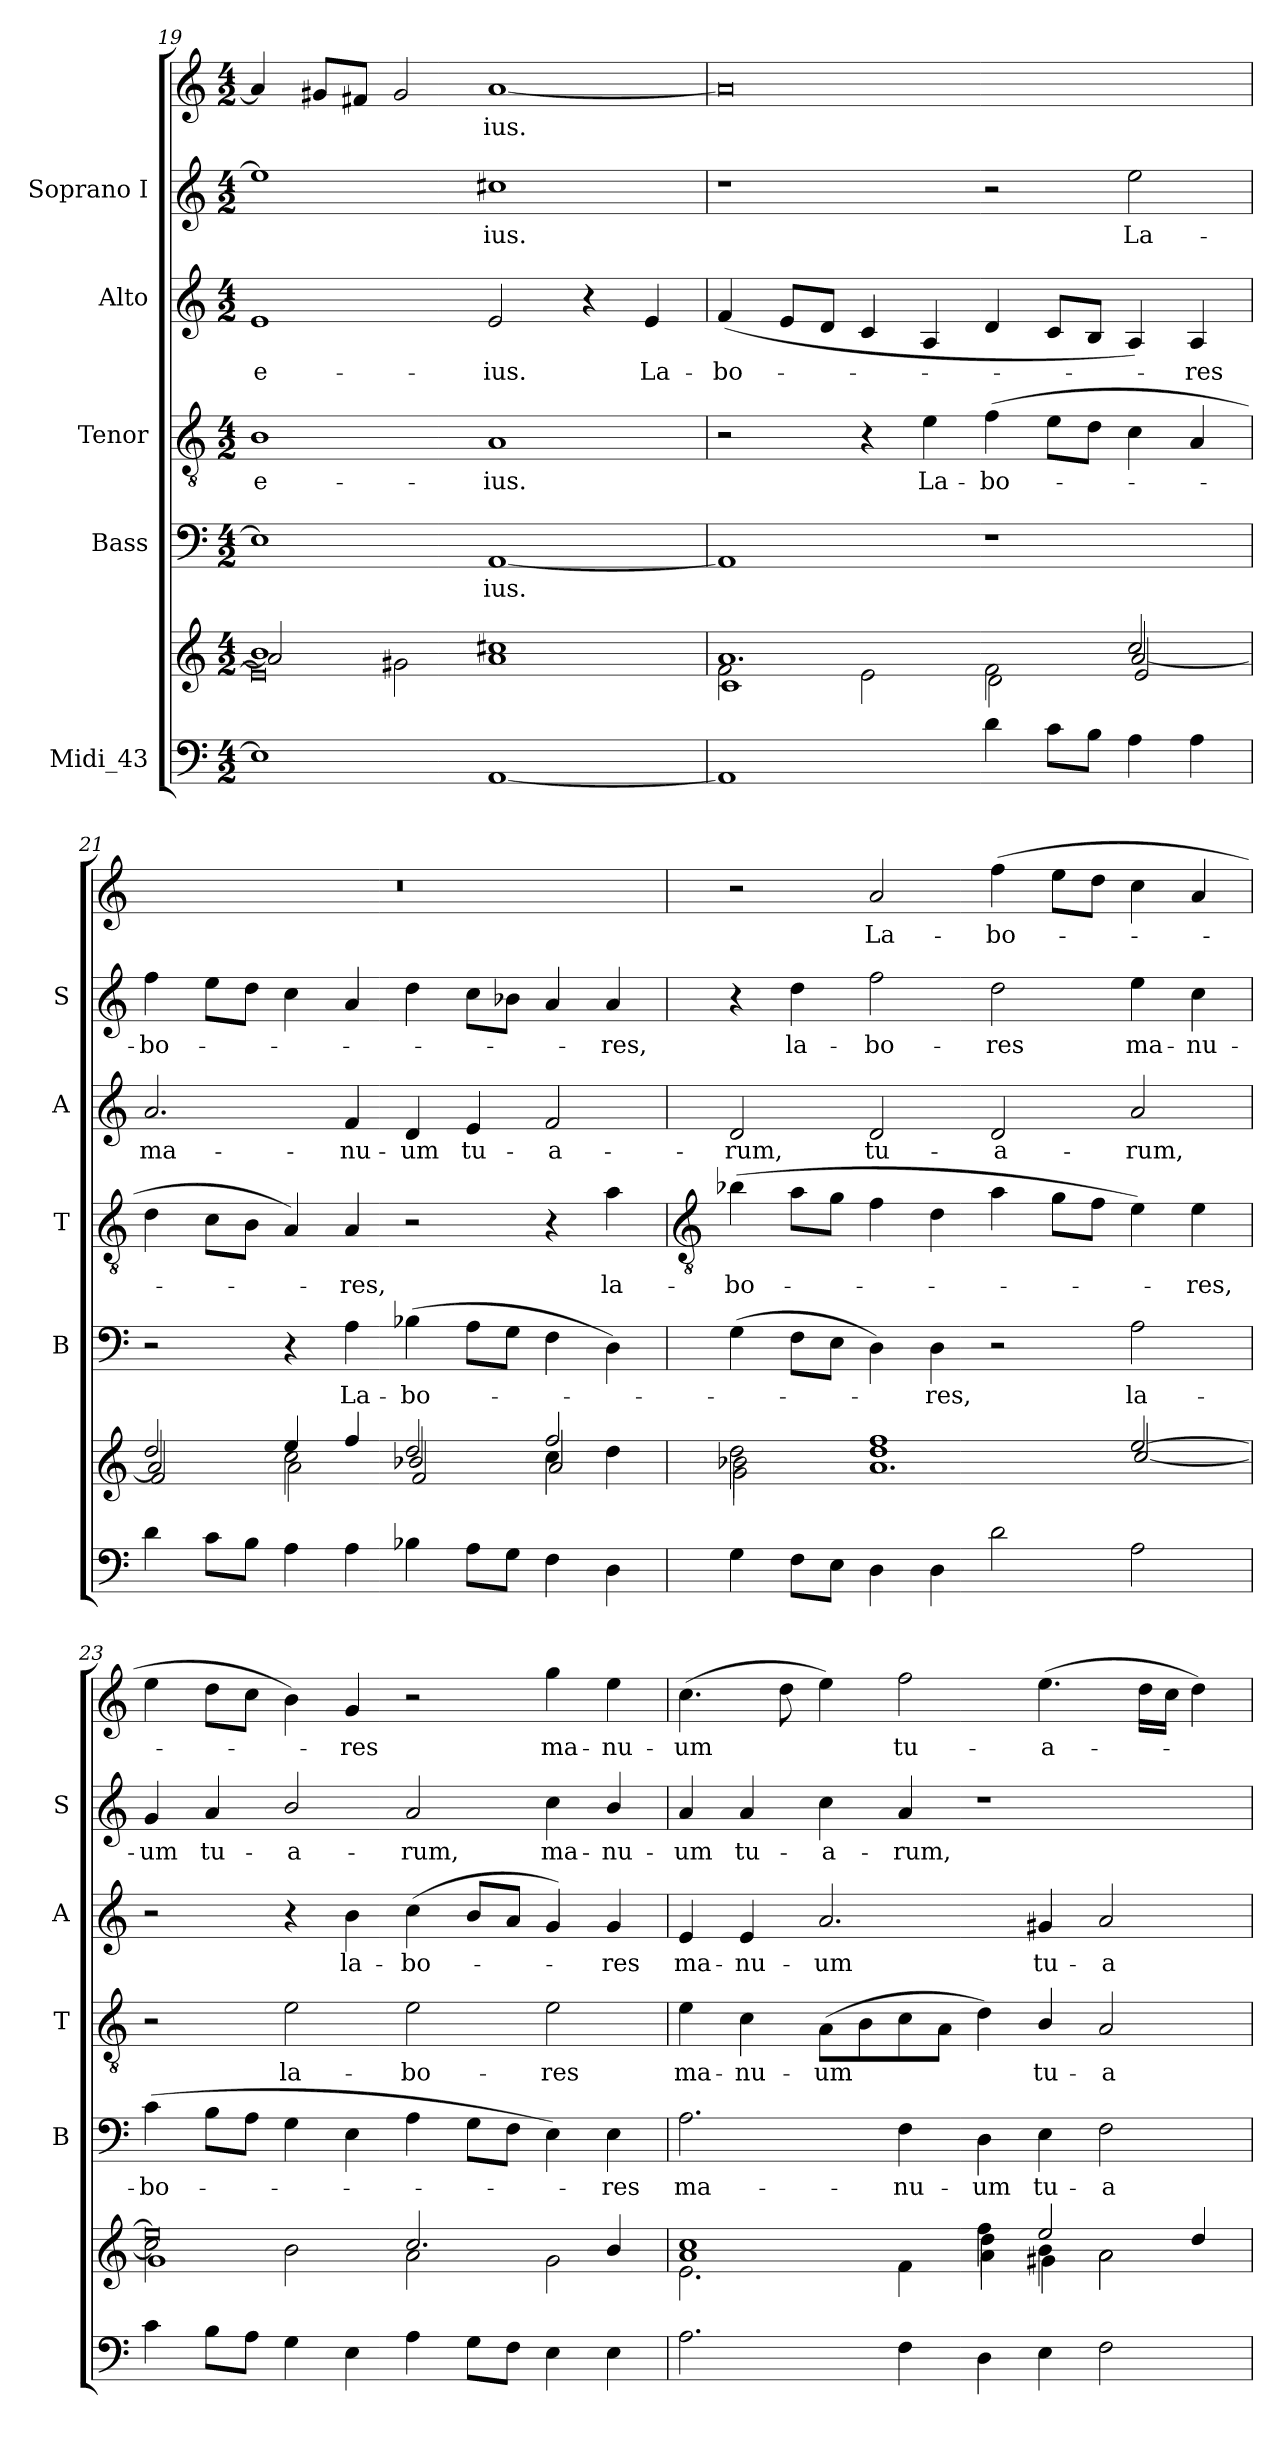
**kern	**kern	**kern	**text	**kern	**text	**kern	**text	**kern	**text	**kern	**text
*part5	*part5	*part4	*part4	*part3	*part3	*part2	*part2	*part1	*part1	*part1	*part1
*staff7	*staff6	*staff5	*staff5	*staff4	*staff4	*staff3	*staff3	*staff2	*staff2	*staff1	*staff1
*I"Midi_43	*	*I"Bass	*	*I"Tenor	*	*I"Alto	*	*I"Soprano I	*	*	*
*	*	*I'B	*	*I'T	*	*I'A	*	*I'S	*	*	*
*clefF4	*clefG2	*clefF4	*	*clefGv2	*	*clefG2	*	*clefG2	*	*clefG2	*
*k[]	*k[]	*k[]	*	*k[]	*	*k[]	*	*k[]	*	*k[]	*
*C:	*C:	*C:	*	*C:	*	*C:	*	*C:	*	*C:	*
*M4/2	*M4/2	*M4/2	*	*M4/2	*	*M4/2	*	*M4/2	*	*M4/2	*
=19	=19	=19	=19	=19	=19	=19	=19	=19	=19	=19	=19
*	*^	*	*	*	*	*	*	*	*	*	*
*	*	*^	*	*	*	*	*	*	*	*	*	*
!	!	!	!	!	!	!	!LO:LY:b	!	!LO:LY:b	!	!	!	!
1E]	1b/	2a/]	0e\]	1E]	.	1B	e-	1e	e-	1ee]	.	4a]	.
.	.	.	.	.	.	.	.	.	.	.	.	8g#XL	.
.	.	.	.	.	.	.	.	.	.	.	.	8f#XJ	.
.	.	2g#X\	.	.	.	.	.	.	.	.	.	2g#	.
!	!	!	!	!	!LO:LY:b	!	!LO:LY:b	!	!LO:LY:b	!	!LO:LY:b	!	!LO:LY:b
[1AA	1cc#X/	1a\	.	[1AA	ius.	1A	-ius.	2e	-ius.	1cc#X	ius.	[1a	ius.
.	.	.	.	.	.	.	.	4r	.	.	.	.	.
!	!	!	!	!	!	!	!	!	!LO:LY:b	!	!	!	!
.	.	.	.	.	.	.	.	4e	La-	.	.	.	.
=20	=20	=20	=20	=20	=20	=20	=20	=20	=20	=20	=20	=20	=20
!	!	!	!	!	!	!	!	!	!LO:LY:b	!	!	!	!
1AA]	1.a/	2f\	1c\	1AA]	.	2r	.	(<4f	-bo-	1r	.	0a]	.
.	.	.	.	.	.	.	.	8eL	.	.	.	.	.
.	.	.	.	.	.	.	.	8dJ	.	.	.	.	.
.	.	2e\	.	.	.	4r	.	4c	.	.	.	.	.
!	!	!	!	!	!	!	!LO:LY:b	!	!	!	!	!	!
.	.	.	.	.	.	4e	La-	4A	.	.	.	.	.
!	!	!	!	!	!	!	!LO:LY:b	!	!	!	!	!	!
4d	.	2f\	2d\	1r	.	(>4f	-bo-	4d	.	2r	.	.	.
8cL	.	.	.	.	.	8eL	.	8cL	.	.	.	.	.
8BJ	.	.	.	.	.	8dJ	.	8BJ	.	.	.	.	.
!	!	!	!	!	!	!	!	!	!	!	!LO:LY:b	!	!
4A	2cc/	[2a/	2e/	.	.	4c	.	4A)	.	2ee	La-	.	.
!	!	!	!	!	!	!	!	!	!LO:LY:b	!	!	!	!
4A	.	.	.	.	.	4A/	.	4A	res	.	.	.	.
=21	=21	=21	=21	=21	=21	=21	=21	=21	=21	=21	=21	=21	=21
!	!	!	!	!	!	!	!	!	!LO:LY:b	!	!LO:LY:b	!	!
4d	2dd/	2a/]	2f/	2r	.	4d	.	2.a	ma-	4ff	-bo-	0r	.
8cL	.	.	.	.	.	8cL	.	.	.	8eeL	.	.	.
8BJ	.	.	.	.	.	8BJ	.	.	.	8ddJ	.	.	.
4A	4ee/	2cc\	2a\	4r	.	4A)	.	.	.	4cc	.	.	.
!	!	!	!	!	!LO:LY:b	!	!LO:LY:b	!	!LO:LY:b	!	!	!	!
4A	4ff/	.	.	4A	La-	4A	res,	4f	-nu-	4a	.	.	.
!	!	!	!	!	!LO:LY:b	!	!	!	!LO:LY:b	!	!	!	!
4B-X	2dd/	2b-X/	2f/	(>4B-X	-bo-	2r	.	4d	-um	4dd	.	.	.
!	!	!	!	!	!	!	!	!	!LO:LY:b	!	!	!	!
8AL	.	.	.	8AL	.	.	.	4e	tu-	8ccL	.	.	.
8GJ	.	.	.	8GJ	.	.	.	.	.	8b-XJ	.	.	.
!	!	!	!	!	!	!	!	!	!LO:LY:b	!	!	!	!
4F	2ff/	4cc\	2a/	4F	.	4r	.	2f	-a-	4a	.	.	.
!	!	!	!	!	!	!	!LO:LY:b	!	!	!	!LO:LY:b	!	!
4D	.	4dd\	.	4D)	.	4a	la-	.	.	4a	res,	.	.
!!LO:LB:g=z
=22	=22	=22	=22	=22	=22	=22	=22	=22	=22	=22	=22	=22	=22
*	*	*	*	*	*	*clefGv2	*	*	*	*	*	*	*
!	!	!	!	!	!	!	!LO:LY:b	!	!LO:LY:b	!	!	!	!
4G	2dd\	2b-X\	2g\	(>4G	.	(>4b-X	-bo-	2d	-rum,	4r	.	2r	.
!	!	!	!	!	!	!	!	!	!	!	!LO:LY:b	!	!
8FL	.	.	.	8FL	.	8aL	.	.	.	4dd	la-	.	.
8EJ	.	.	.	8EJ	.	8gJ	.	.	.	.	.	.	.
!	!	!	!	!	!	!	!	!	!LO:LY:b	!	!LO:LY:b	!	!LO:LY:b
4D	1ff/	1dd\	1.a\	4D)	.	4f	.	2d	tu-	2ff	-bo-	2a	La-
!	!	!	!	!	!LO:LY:b	!	!	!	!	!	!	!	!
4D	.	.	.	4D	res,	4d	.	.	.	.	.	.	.
!	!	!	!	!	!	!	!	!	!LO:LY:b	!	!LO:LY:b	!	!LO:LY:b
2d	.	.	.	2r	.	4a	.	2d	-a-	2dd	-res	(>4ff	-bo-
.	.	.	.	.	.	8gL	.	.	.	.	.	8eeL	.
.	.	.	.	.	.	8fJ	.	.	.	.	.	8ddJ	.
!	!	!	!	!	!LO:LY:b	!	!	!	!LO:LY:b	!	!LO:LY:b	!	!
2A	[2ee/	[2cc/	.	2A	la-	4e)	.	2a	-rum,	4ee	ma-	4cc	.
!	!	!	!	!	!	!	!LO:LY:b	!	!	!	!LO:LY:b	!	!
.	.	.	.	.	.	4e	res,	.	.	4cc	-nu-	4a	.
=23	=23	=23	=23	=23	=23	=23	=23	=23	=23	=23	=23	=23	=23
!	!	!	!	!	!LO:LY:b	!	!	!	!	!	!LO:LY:b	!	!
4c	0ee/]	2cc\]	1g\	(>4c	-bo-	2r	.	2r	.	4g	-um	4ee	.
!	!	!	!	!	!	!	!	!	!	!	!LO:LY:b	!	!
8BL	.	.	.	8BL	.	.	.	.	.	4a	tu-	8ddL	.
8AJ	.	.	.	8AJ	.	.	.	.	.	.	.	8ccJ	.
!	!	!	!	!	!	!	!LO:LY:b	!	!	!	!LO:LY:b	!	!
4G	.	2b\	.	4G	.	2e	la-	4r	.	2b/	-a-	4b)	.
!	!	!	!	!	!	!	!	!	!LO:LY:b	!	!	!	!LO:LY:b
4E	.	.	.	4E	.	.	.	4b	la-	.	.	4g	-res
!	!	!	!	!	!	!	!LO:LY:b	!	!LO:LY:b	!	!LO:LY:b	!	!
4A	.	2.cc/	2a\	4A	.	2e	-bo-	(<4cc	-bo-	2a	-rum,	2r	.
8GL	.	.	.	8GL	.	.	.	8bL	.	.	.	.	.
8FJ	.	.	.	8FJ	.	.	.	8aJ	.	.	.	.	.
!	!	!	!	!	!	!	!LO:LY:b	!	!	!	!LO:LY:b	!	!LO:LY:b
4E	.	.	2g\	4E)	.	2e	-res	4g)	.	4cc	ma-	4gg	ma-
!	!	!	!	!	!LO:LY:b	!	!	!	!LO:LY:b	!	!LO:LY:b	!	!LO:LY:b
4E	.	4b/	.	4E	res	.	.	4g	res	4b/	-nu-	4ee	-nu-
=24	=24	=24	=24	=24	=24	=24	=24	=24	=24	=24	=24	=24	=24
!	!	!	!	!	!LO:LY:b	!	!LO:LY:b	!	!LO:LY:b	!	!LO:LY:b	!	!LO:LY:b
2.A	1cc/	1a\	2.e\	2.A	ma-	4e	ma-	4e	ma-	4a	um	(>4.cc	-um
!	!	!	!	!	!	!	!LO:LY:b	!	!LO:LY:b	!	!LO:LY:b	!	!
.	.	.	.	.	.	4c	-nu-	4e	-nu-	4a	tu-	.	.
.	.	.	.	.	.	.	.	.	.	.	.	8dd	.
!	!	!	!	!	!	!	!LO:LY:b	!	!LO:LY:b	!	!LO:LY:b	!	!
.	.	.	.	.	.	(>8AL	-um	2.a	-um	4cc	-a-	4ee)	.
.	.	.	.	.	.	8B	.	.	.	.	.	.	.
!	!	!	!	!	!LO:LY:b	!	!	!	!	!	!LO:LY:b	!	!LO:LY:b
4F	.	.	4f\	4F	-nu-	8c	.	.	.	4a	-rum,	2ff	tu-
.	.	.	.	.	.	8AJ	.	.	.	.	.	.	.
!	!	!	!	!	!LO:LY:b	!	!	!	!	!	!	!	!
4D	4ff\	4dd\	4a\	4D	-um	4d)	.	.	.	1r	.	.	.
!	!	!	!	!	!LO:LY:b	!	!LO:LY:b	!	!LO:LY:b	!	!	!	!LO:LY:b
4E	2ee/	4b\	4g#X\	4E	tu-	4B/	tu-	4g#X	tu-	.	.	(>4.ee	-a-
!	!	!	!	!	!LO:LY:b	!	!LO:LY:b	!	!LO:LY:b	!	!	!	!
2F	.	2a\	2a\	2F	-a-	2A	-a-	2a	-a-	.	.	.	.
.	.	.	.	.	.	.	.	.	.	.	.	16ddLL	.
.	.	.	.	.	.	.	.	.	.	.	.	16ccJJ	.
.	4dd/	.	.	.	.	.	.	.	.	.	.	4dd)	.
*	*v	*v	*v	*	*	*	*	*	*	*	*	*	*
=	=	=	=	=	=	=	=	=	=	=	=
*-	*-	*-	*-	*-	*-	*-	*-	*-	*-	*-	*-
